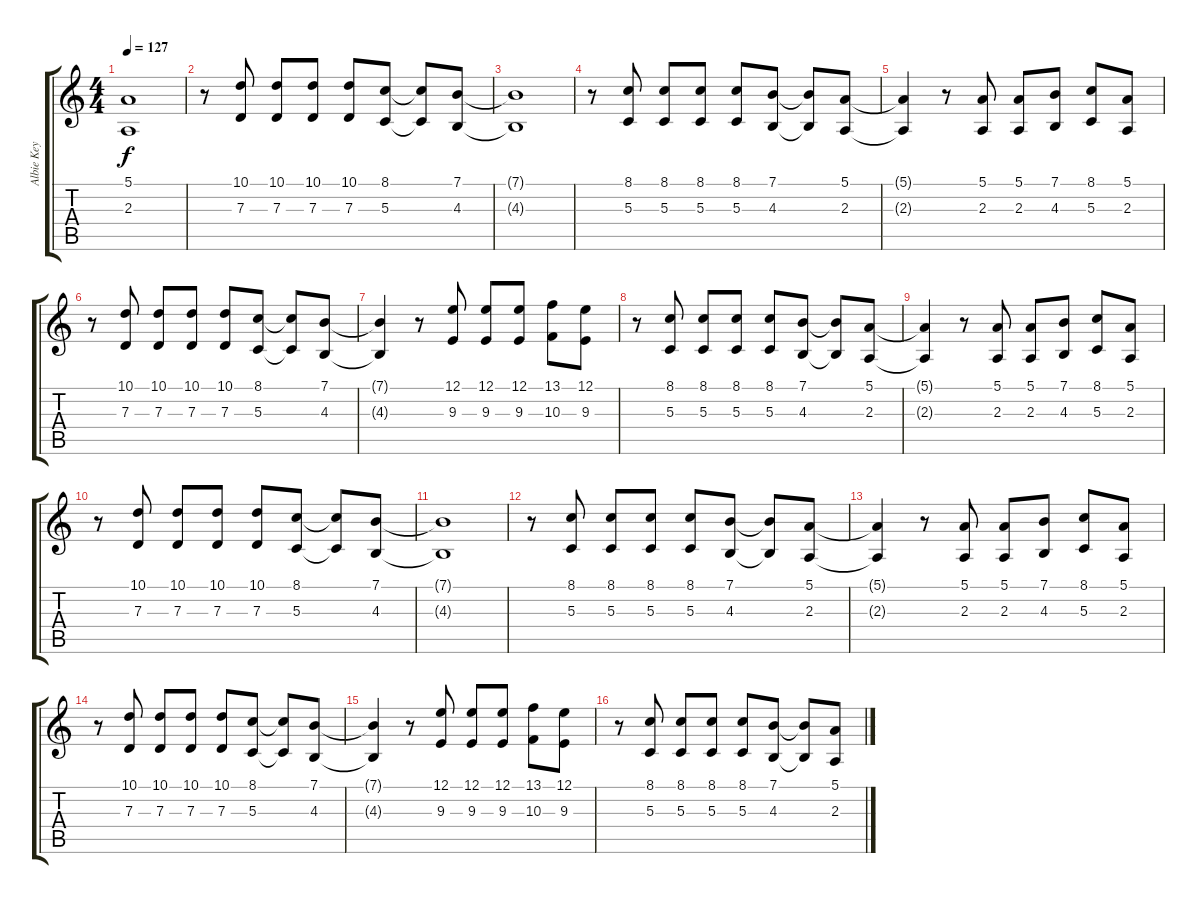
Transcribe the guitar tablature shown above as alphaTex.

\track ("Albie Key Right" "Albie Key ") {instrument recorder}
\staff {score tabs}
\tuning (E4 B3 G3 D3 A2 E2) {hide}
\ts (4 4)
\tempo 127
\clef g2
\ks c
(5.1{t} 2.3{t}).1{dy f} |
r.8 (10.1 7.3).8 (10.1 7.3).8 (10.1 7.3).8 (10.1 7.3).8 (8.1 5.3).8 (8.1{t} 5.3{t}).8 (7.1 4.3).8 |
(7.1{t} 4.3{t}).1 |
r.8 (8.1 5.3).8 (8.1 5.3).8 (8.1 5.3).8 (8.1 5.3).8 (7.1 4.3).8 (7.1{t} 4.3{t}).8 (5.1 2.3).8 |
(5.1{t} 2.3{t}).4 r.8 (5.1 2.3).8 (5.1 2.3).8 (7.1 4.3).8 (8.1 5.3).8 (5.1 2.3).8 |
r.8 (10.1 7.3).8 (10.1 7.3).8 (10.1 7.3).8 (10.1 7.3).8 (8.1 5.3).8 (8.1{t} 5.3{t}).8 (7.1 4.3).8 |
(7.1{t} 4.3{t}).4 r.8 (12.1 9.3).8 (12.1 9.3).8 (12.1 9.3).8 (13.1 10.3).8 (12.1 9.3).8 |
r.8 (8.1 5.3).8 (8.1 5.3).8 (8.1 5.3).8 (8.1 5.3).8 (7.1 4.3).8 (7.1{t} 4.3{t}).8 (5.1 2.3).8 |
(5.1{t} 2.3{t}).4 r.8 (5.1 2.3).8 (5.1 2.3).8 (7.1 4.3).8 (8.1 5.3).8 (5.1 2.3).8 |
r.8 (10.1 7.3).8 (10.1 7.3).8 (10.1 7.3).8 (10.1 7.3).8 (8.1 5.3).8 (8.1{t} 5.3{t}).8 (7.1 4.3).8 |
(7.1{t} 4.3{t}).1 |
r.8 (8.1 5.3).8 (8.1 5.3).8 (8.1 5.3).8 (8.1 5.3).8 (7.1 4.3).8 (7.1{t} 4.3{t}).8 (5.1 2.3).8 |
(5.1{t} 2.3{t}).4 r.8 (5.1 2.3).8 (5.1 2.3).8 (7.1 4.3).8 (8.1 5.3).8 (5.1 2.3).8 |
r.8 (10.1 7.3).8 (10.1 7.3).8 (10.1 7.3).8 (10.1 7.3).8 (8.1 5.3).8 (8.1{t} 5.3{t}).8 (7.1 4.3).8 |
(7.1{t} 4.3{t}).4 r.8 (12.1 9.3).8 (12.1 9.3).8 (12.1 9.3).8 (13.1 10.3).8 (12.1 9.3).8 |
r.8 (8.1 5.3).8 (8.1 5.3).8 (8.1 5.3).8 (8.1 5.3).8 (7.1 4.3).8 (7.1{t} 4.3{t}).8 (5.1 2.3).8
